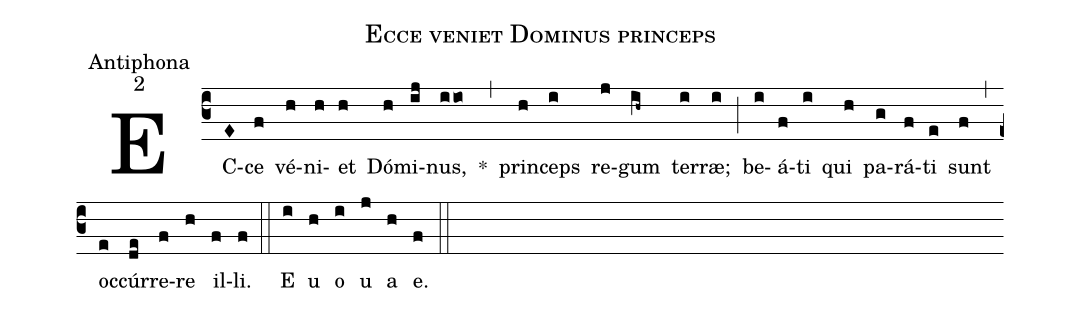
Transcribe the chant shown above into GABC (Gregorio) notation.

name:Ecce veniet Dominus princeps;
office-part:Antiphona;
mode:2;
%%
(c3) EC(E)ce(f) vé(h)ni(h)et(h) Dó(h)mi(ij)nus,(i!/io) *(,) prin(h)ceps(i) re(j)gum(ih~) ter(i)ræ;(i) (;) be(i)á(f)ti(i) qui(h) pa(g)rá(f)ti(e) sunt(f) (,) oc(e)cúr(de)re(f)re(h) il(f)li.(f) (::) E(i) u(h) o(i) u(j) a(h) e.(f) (::)
